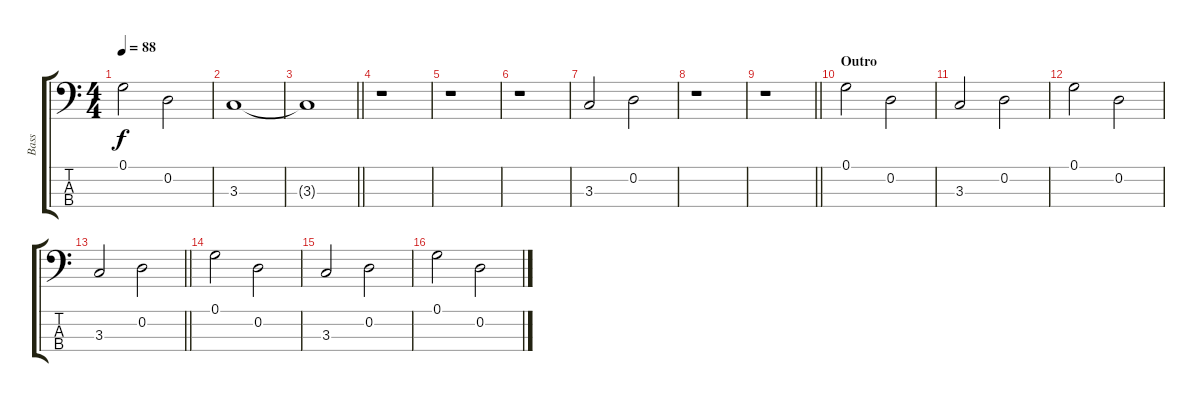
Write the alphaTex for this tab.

\track ("Bass" "Bass") {instrument electricbassfinger}
\staff {score tabs}
\tuning (G2 D2 A1 E1) {hide}
\ts (4 4)
\tempo 88
\clef f4
\ks c
0.1.2{dy f} 0.2.2 |
3.3.1{volume 1} |
\barLineRight lightlight
3.3{t}.1 |
r.1 |
r.1 |
r.1 |
3.3.2 0.2.2 |
r.1 |
\barLineRight lightlight
r.1 |
\section ("" "Outro")
0.1.2 0.2.2 |
3.3.2 0.2.2 |
0.1.2 0.2.2 |
\barLineRight lightlight
3.3.2 0.2.2 |
0.1.2 0.2.2 |
3.3.2 0.2.2 |
0.1.2 0.2.2
